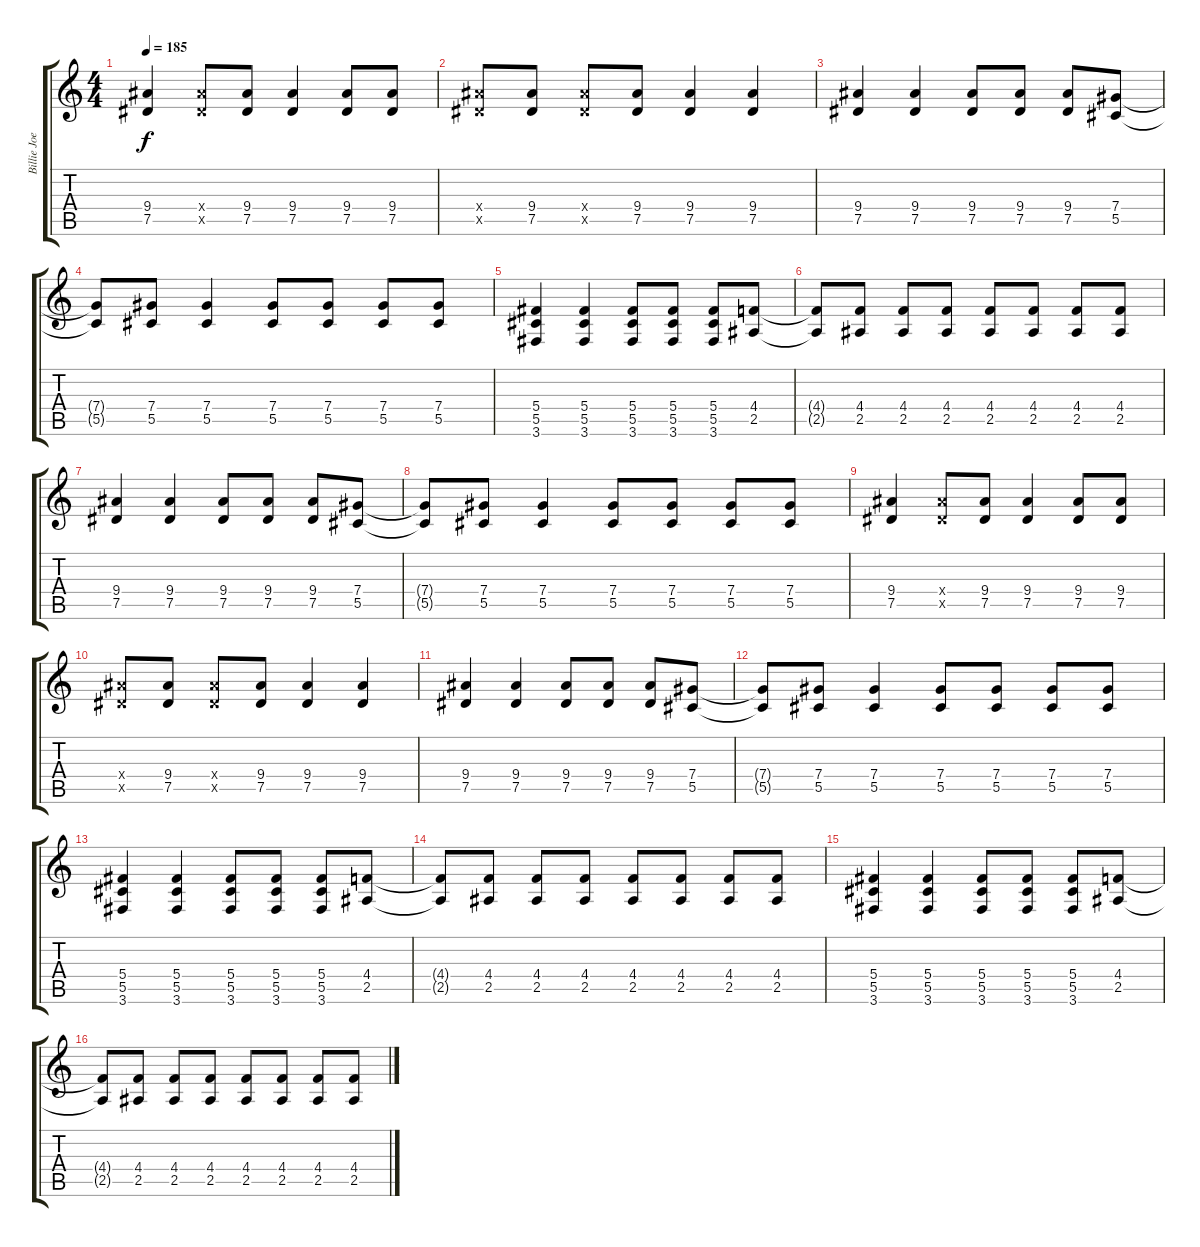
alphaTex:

\track ("Billie Joe" "Billie Joe") {instrument overdrivenguitar}
\staff {score tabs}
\tuning (Eb4 Bb3 Gb3 Db3 Ab2 Eb2) {hide}
\ts (4 4)
\tempo 185
\clef g2
\ks c
(9.4 7.5).4{dy f} (9.4{x} 7.5{x}).8 (9.4 7.5).8 (9.4 7.5).4 (9.4 7.5).8 (9.4 7.5).8 |
(9.4{x} 7.5{x}).8 (9.4 7.5).8 (9.4{x} 7.5{x}).8 (9.4 7.5).8 (9.4 7.5).4 (9.4 7.5).4 |
(9.4 7.5).4 (9.4 7.5).4 (9.4 7.5).8 (9.4 7.5).8 (9.4 7.5).8 (7.4 5.5).8 |
(7.4{t} 5.5{t}).8 (7.4 5.5).8 (7.4 5.5).4 (7.4 5.5).8 (7.4 5.5).8 (7.4 5.5).8 (7.4 5.5).8 |
(5.4 5.5 3.6).4 (5.4 5.5 3.6).4 (5.4 5.5 3.6).8 (5.4 5.5 3.6).8 (5.4 5.5 3.6).8 (4.4 2.5).8 |
(4.4{t} 2.5{t}).8 (4.4 2.5).8 (4.4 2.5).8 (4.4 2.5).8 (4.4 2.5).8 (4.4 2.5).8 (4.4 2.5).8 (4.4 2.5).8 |
(9.4 7.5).4 (9.4 7.5).4 (9.4 7.5).8 (9.4 7.5).8 (9.4 7.5).8 (7.4 5.5).8 |
(7.4{t} 5.5{t}).8 (7.4 5.5).8 (7.4 5.5).4 (7.4 5.5).8 (7.4 5.5).8 (7.4 5.5).8 (7.4 5.5).8 |
(9.4 7.5).4 (9.4{x} 7.5{x}).8 (9.4 7.5).8 (9.4 7.5).4 (9.4 7.5).8 (9.4 7.5).8 |
(9.4{x} 7.5{x}).8 (9.4 7.5).8 (9.4{x} 7.5{x}).8 (9.4 7.5).8 (9.4 7.5).4 (9.4 7.5).4 |
(9.4 7.5).4 (9.4 7.5).4 (9.4 7.5).8 (9.4 7.5).8 (9.4 7.5).8 (7.4 5.5).8 |
(7.4{t} 5.5{t}).8 (7.4 5.5).8 (7.4 5.5).4 (7.4 5.5).8 (7.4 5.5).8 (7.4 5.5).8 (7.4 5.5).8 |
(5.4 5.5 3.6).4 (5.4 5.5 3.6).4 (5.4 5.5 3.6).8 (5.4 5.5 3.6).8 (5.4 5.5 3.6).8 (4.4 2.5).8 |
(4.4{t} 2.5{t}).8 (4.4 2.5).8 (4.4 2.5).8 (4.4 2.5).8 (4.4 2.5).8 (4.4 2.5).8 (4.4 2.5).8 (4.4 2.5).8 |
(5.4 5.5 3.6).4 (5.4 5.5 3.6).4 (5.4 5.5 3.6).8 (5.4 5.5 3.6).8 (5.4 5.5 3.6).8 (4.4 2.5).8 |
(4.4{t} 2.5{t}).8 (4.4 2.5).8 (4.4 2.5).8 (4.4 2.5).8 (4.4 2.5).8 (4.4 2.5).8 (4.4 2.5).8 (4.4 2.5).8
